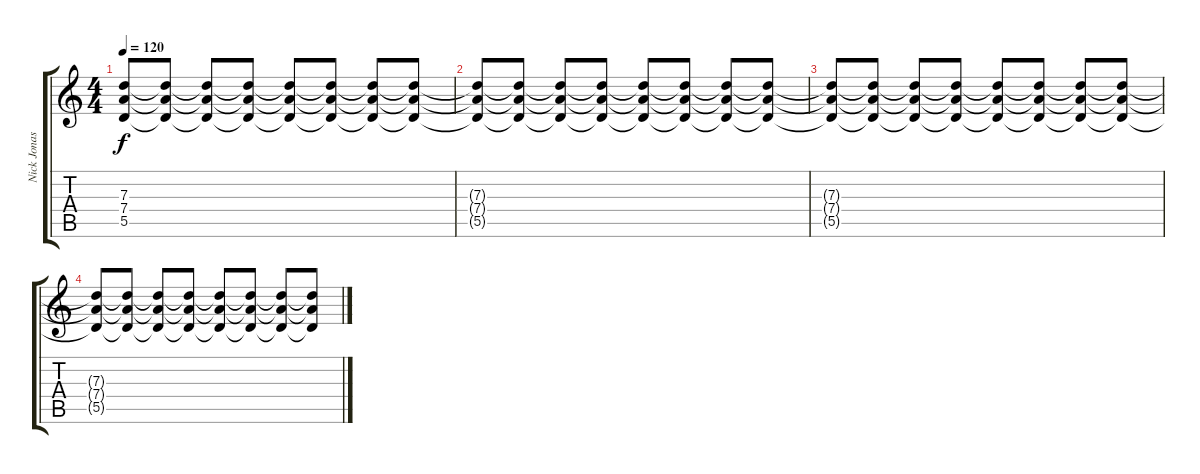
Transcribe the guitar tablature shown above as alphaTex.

\track ("Nick Jonas" "Nick Jonas") {instrument distortionguitar}
\staff {score tabs}
\tuning (E4 B3 G3 D3 A2 E2) {hide}
\ts (4 4)
\tempo 120
\clef g2
\ks c
(7.3 7.4 5.5).8{dy f} (7.3{t} 7.4{t} 5.5{t}).8 (7.3{t} 7.4{t} 5.5{t}).8 (7.3{t} 7.4{t} 5.5{t}).8 (7.3{t} 7.4{t} 5.5{t}).8 (7.3{t} 7.4{t} 5.5{t}).8 (7.3{t} 7.4{t} 5.5{t}).8 (7.3{t} 7.4{t} 5.5{t}).8 |
(7.3{t} 7.4{t} 5.5{t}).8 (7.3{t} 7.4{t} 5.5{t}).8 (7.3{t} 7.4{t} 5.5{t}).8 (7.3{t} 7.4{t} 5.5{t}).8 (7.3{t} 7.4{t} 5.5{t}).8 (7.3{t} 7.4{t} 5.5{t}).8 (7.3{t} 7.4{t} 5.5{t}).8 (7.3{t} 7.4{t} 5.5{t}).8 |
(7.3{t} 7.4{t} 5.5{t}).8 (7.3{t} 7.4{t} 5.5{t}).8 (7.3{t} 7.4{t} 5.5{t}).8 (7.3{t} 7.4{t} 5.5{t}).8 (7.3{t} 7.4{t} 5.5{t}).8 (7.3{t} 7.4{t} 5.5{t}).8 (7.3{t} 7.4{t} 5.5{t}).8 (7.3{t} 7.4{t} 5.5{t}).8 |
(7.3{t} 7.4{t} 5.5{t}).8 (7.3{t} 7.4{t} 5.5{t}).8 (7.3{t} 7.4{t} 5.5{t}).8 (7.3{t} 7.4{t} 5.5{t}).8 (7.3{t} 7.4{t} 5.5{t}).8 (7.3{t} 7.4{t} 5.5{t}).8 (7.3{t} 7.4{t} 5.5{t}).8 (7.3{t} 7.4{t} 5.5{t}).8
